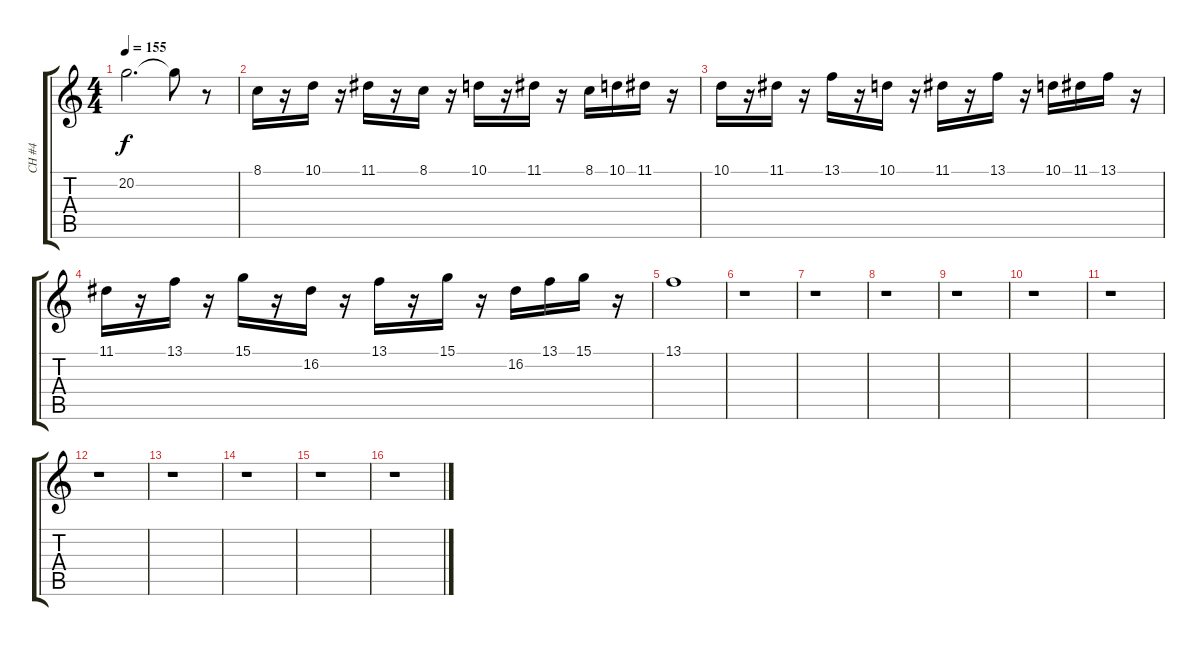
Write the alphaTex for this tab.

\track ("CH #4" "CH #4") {instrument trumpet}
\staff {score tabs}
\tuning (E4 B3 G3 D3 A2 E2) {hide}
\ts (4 4)
\tempo 155
\clef g2
\ks c
20.2{t}.2{d dy f} 20.2{t}.8 r.8 |
8.1.16 r.16 10.1.16 r.16 11.1.16 r.16 8.1.16 r.16 10.1.16 r.16 11.1.16 r.16 8.1.16 10.1.16 11.1.16 r.16 |
10.1.16 r.16 11.1.16 r.16 13.1.16 r.16 10.1.16 r.16 11.1.16 r.16 13.1.16 r.16 10.1.16 11.1.16 13.1.16 r.16 |
11.1.16 r.16 13.1.16 r.16 15.1.16 r.16 16.2.16 r.16 13.1.16 r.16 15.1.16 r.16 16.2.16 13.1.16 15.1.16 r.16 |
13.1.1 |
r.1 |
r.1 |
r.1 |
r.1 |
r.1 |
r.1 |
r.1 |
r.1 |
r.1 |
r.1 |
r.1
